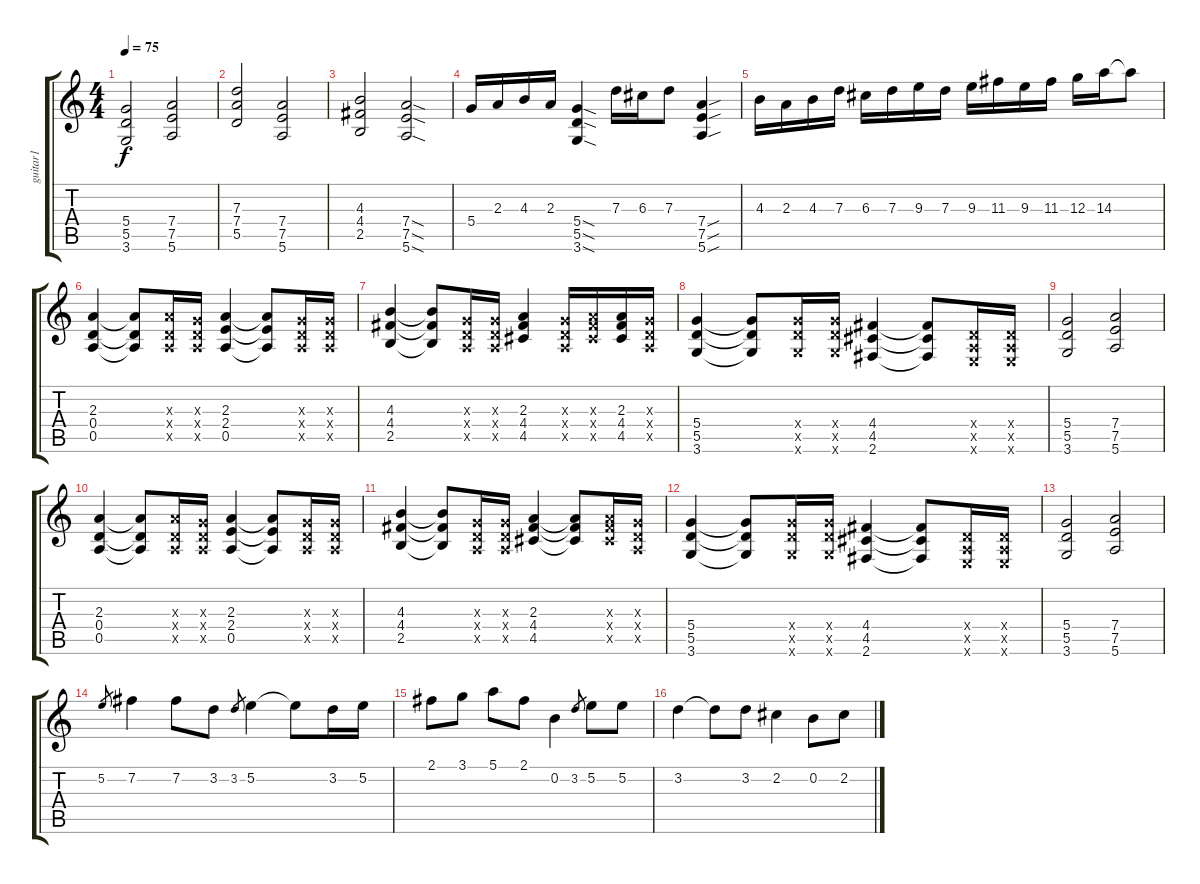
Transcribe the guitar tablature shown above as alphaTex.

\track ("guitar1" "guitar1") {instrument acousticguitarsteel}
\staff {score tabs}
\tuning (E4 B3 G3 D3 A2 E2) {hide}
\ts (4 4)
\tempo 75
\clef g2
\ks c
(5.4 5.5 3.6).2{dy f} (7.4 7.5 5.6).2 |
(7.3 7.4 5.5).2 (7.4 7.5 5.6).2 |
(4.3 4.4 2.5).2 (7.4{sod} 7.5{sod} 5.6{sod}).2 |
5.4.16 2.3.16 4.3.16 2.3.16 (5.4{sod} 5.5{sod} 3.6{sod}).4 7.3.16 6.3.16 7.3.8 (7.4{sou} 7.5{sou} 5.6{sou}).4 |
4.3.16 2.3.16 4.3.16 7.3.16 6.3.16 7.3.16 9.3.16 7.3.16 9.3.16 11.3.16 9.3.16 11.3.16 12.3.16 14.3.16 14.3{t}.8 |
(2.3 0.4 0.5).4 (2.3{t} 0.4{t} 0.5{t}).8 (2.3{x} 0.4{x} 0.5{x}).16 (0.3{x} 0.4{x} 0.5{x}).16 (2.3 2.4 0.5).4 (2.3{t} 2.4{t} 0.5{t}).8 (0.3{x} 0.4{x} 0.5{x}).16 (0.3{x} 0.4{x} 0.5{x}).16 |
(4.3 4.4 2.5).4 (4.3{t} 4.4{t} 2.5{t}).8 (0.3{x} 0.4{x} 0.5{x}).16 (0.3{x} 0.4{x} 0.5{x}).16 (2.3 4.4 4.5).4 (0.3{x} 0.4{x} 0.5{x}).16 (2.3{x} 4.4{x} 4.5{x}).16 (2.3 4.4 4.5).16 (0.3{x} 0.4{x} 0.5{x}).16 |
(5.4 5.5 3.6).4 (5.4{t} 5.5{t} 3.6{t}).8 (5.4{x} 5.5{x} 3.6{x}).16 (5.4{x} 5.5{x} 3.6{x}).16 (4.4 4.5 2.6).4 (4.4{t} 4.5{t} 2.6{t}).8 (0.4{x} 0.5{x} 0.6{x}).16 (0.4{x} 0.5{x} 0.6{x}).16 |
(5.4 5.5 3.6).2 (7.4 7.5 5.6).2 |
(2.3 0.4 0.5).4 (2.3{t} 0.4{t} 0.5{t}).8 (2.3{x} 0.4{x} 0.5{x}).16 (0.3{x} 0.4{x} 0.5{x}).16 (2.3 2.4 0.5).4 (2.3{t} 2.4{t} 0.5{t}).8 (0.3{x} 0.4{x} 0.5{x}).16 (0.3{x} 0.4{x} 0.5{x}).16 |
(4.3 4.4 2.5).4 (4.3{t} 4.4{t} 2.5{t}).8 (0.3{x} 0.4{x} 0.5{x}).16 (0.3{x} 0.4{x} 0.5{x}).16 (2.3 4.4 4.5).4 (2.3{t} 4.4{t} 4.5{t}).8 (2.3{x} 4.4{x} 4.5{x}).16 (0.3{x} 0.4{x} 0.5{x}).16 |
(5.4 5.5 3.6).4 (5.4{t} 5.5{t} 3.6{t}).8 (5.4{x} 5.5{x} 3.6{x}).16 (5.4{x} 5.5{x} 3.6{x}).16 (4.4 4.5 2.6).4 (4.4{t} 4.5{t} 2.6{t}).8 (0.4{x} 0.5{x} 0.6{x}).16 (0.4{x} 0.5{x} 0.6{x}).16 |
(5.4 5.5 3.6).2 (7.4 7.5 5.6).2 |
5.2.8{gr} 7.2.4{instrument acousticguitarsteel} 7.2.8 3.2.8 3.2.8{gr} 5.2.4 5.2{t}.8 3.2.16 5.2.16 |
2.1.8 3.1.8 5.1.8 2.1.8 0.2.4 3.2.8{gr} 5.2.8 5.2.8 |
3.2.4 3.2{t}.8 3.2.8 2.2.4 0.2.8 2.2.8
